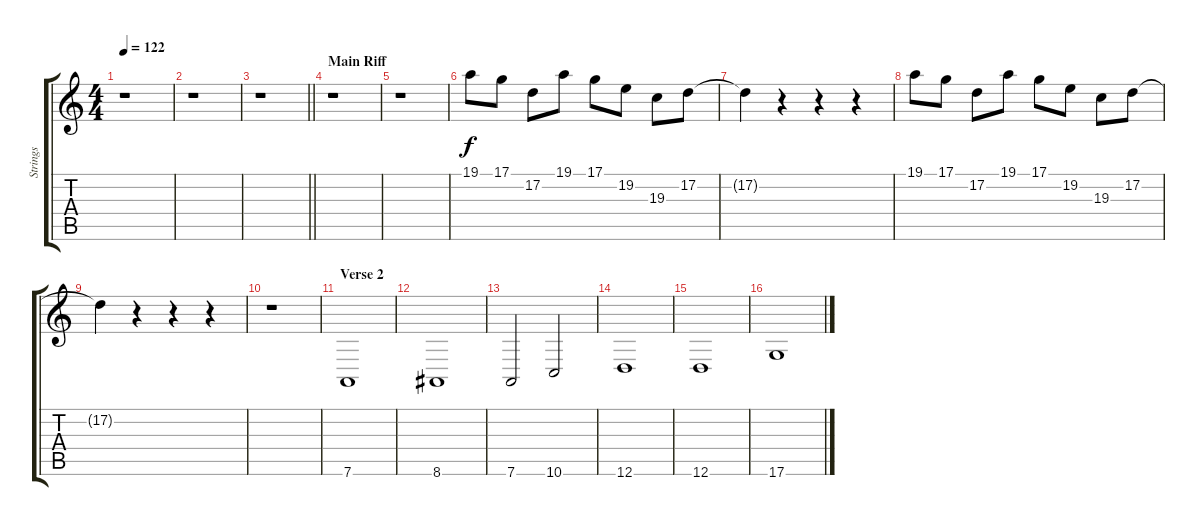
\track ("Strings" "Strings") {instrument synthstrings1}
\staff {score tabs}
\tuning (D4 A3 F3 C3 G2 D2) {hide}
\ts (4 4)
\tempo 122
\clef g2
\ks c
r.1{dy f} |
r.1 |
\barLineRight lightlight
r.1 |
\section ("" "Main Riff")
r.1 |
r.1 |
19.1.8 17.1.8 17.2.8 19.1.8 17.1.8 19.2.8 19.3.8 17.2.8 |
17.2{t}.4 r.4 r.4 r.4 |
19.1.8 17.1.8 17.2.8 19.1.8 17.1.8 19.2.8 19.3.8 17.2.8 |
17.2{t}.4 r.4 r.4 r.4 |
r.1 |
\section ("" "Verse 2")
7.6.1{volume 9 instrument stringensemble1} |
8.6.1 |
7.6.2 10.6.2 |
12.6.1 |
12.6.1 |
17.6.1
